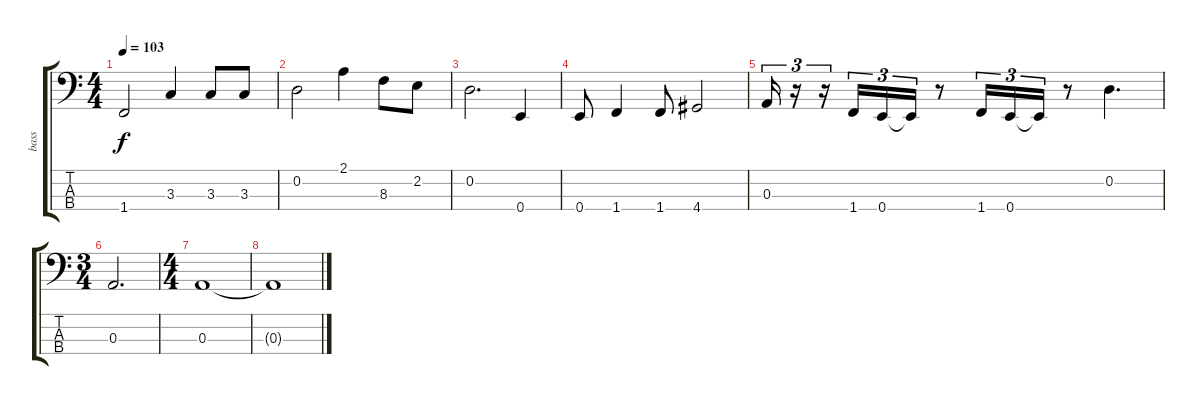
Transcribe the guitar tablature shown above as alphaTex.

\track ("bass" "bass") {instrument electricbassfinger}
\staff {score tabs}
\tuning (G2 D2 A1 E1) {hide}
\ts (4 4)
\tempo 103
\clef f4
\ks c
1.4.2{dy f} 3.3.4 3.3.8 3.3.8 |
0.2.2 2.1.4 8.3.8 2.2.8 |
0.2.2{d} 0.4.4 |
0.4.8 1.4.4 1.4.8 4.4.2 |
0.3.16{tu (3 2)} r.16{tu (3 2)} r.16{tu (3 2)} 1.4.16{tu (3 2)} 0.4.16{tu (3 2)} 0.4{t}.16{tu (3 2)} r.8 1.4.16{tu (3 2)} 0.4.16{tu (3 2)} 0.4{t}.16{tu (3 2)} r.8 0.2.4{d} |
\ts (3 4)
0.3.2{d} |
\ts (4 4)
0.3.1 |
0.3{t}.1
